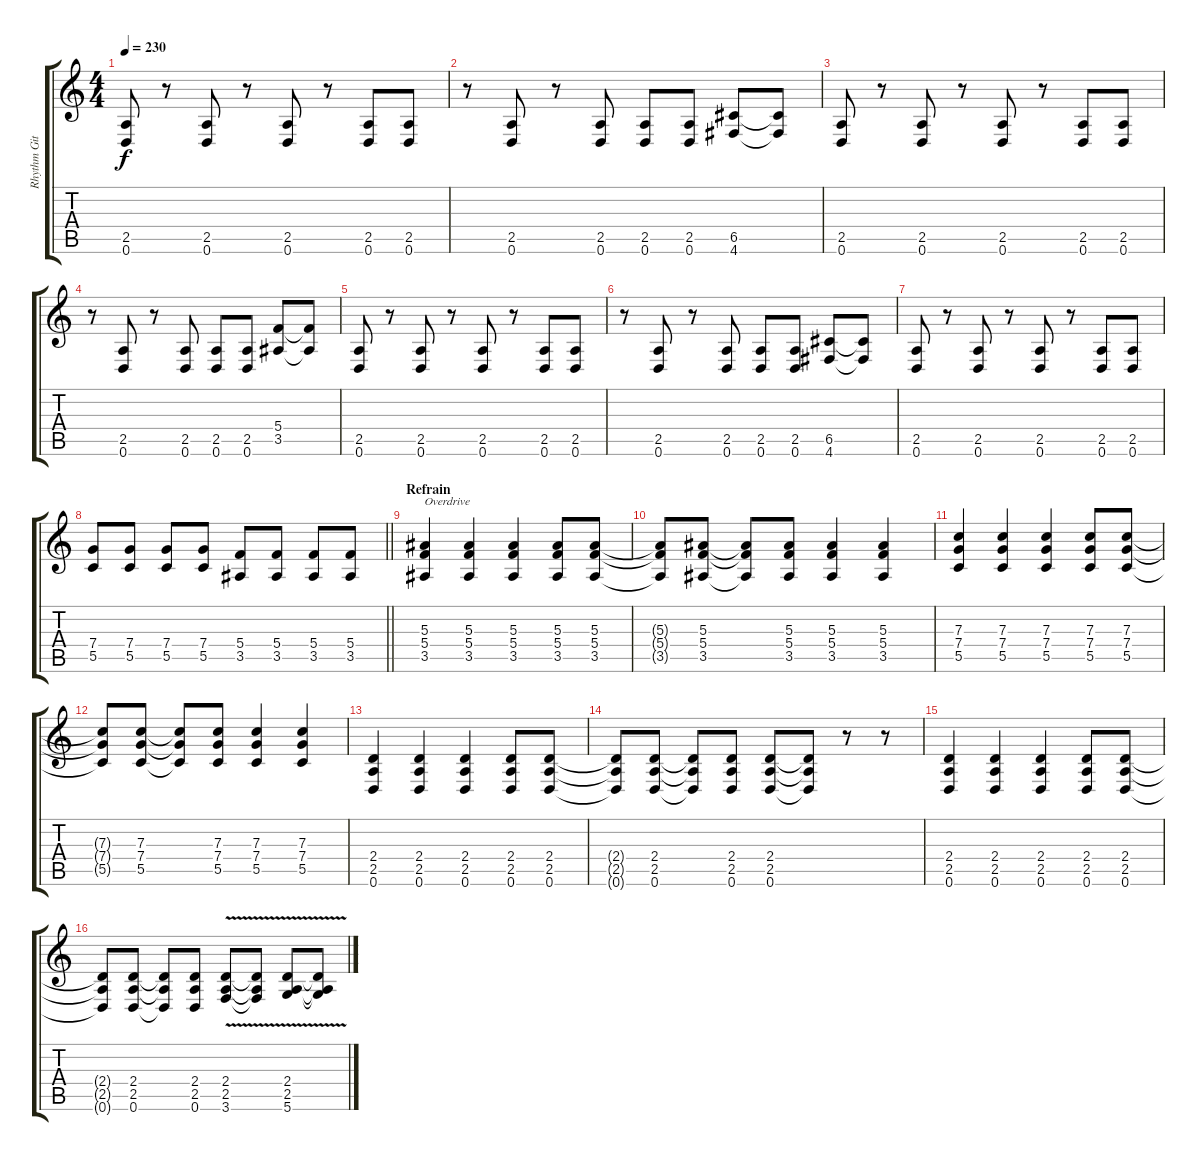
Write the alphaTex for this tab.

\track ("Rhythm Gitarre" "Rhythm Git") {instrument acousticguitarsteel}
\staff {score tabs}
\tuning (D4 A3 F3 C3 G2 D2) {hide}
\ts (4 4)
\tempo 230
\clef g2
\ks c
(2.5 0.6).8{dy f} r.8 (2.5 0.6).8 r.8 (2.5 0.6).8 r.8 (2.5 0.6).8 (2.5 0.6).8 |
r.8 (2.5 0.6).8 r.8 (2.5 0.6).8 (2.5 0.6).8 (2.5 0.6).8 (6.5 4.6).8 (6.5{t} 4.6{t}).8 |
(2.5 0.6).8 r.8 (2.5 0.6).8 r.8 (2.5 0.6).8 r.8 (2.5 0.6).8 (2.5 0.6).8 |
r.8 (2.5 0.6).8 r.8 (2.5 0.6).8 (2.5 0.6).8 (2.5 0.6).8 (5.4 3.5).8 (5.4{t} 3.5{t}).8 |
(2.5 0.6).8 r.8 (2.5 0.6).8 r.8 (2.5 0.6).8 r.8 (2.5 0.6).8 (2.5 0.6).8 |
r.8 (2.5 0.6).8 r.8 (2.5 0.6).8 (2.5 0.6).8 (2.5 0.6).8 (6.5 4.6).8 (6.5{t} 4.6{t}).8 |
(2.5 0.6).8 r.8 (2.5 0.6).8 r.8 (2.5 0.6).8 r.8 (2.5 0.6).8 (2.5 0.6).8 |
\barLineRight lightlight
(7.4 5.5).8 (7.4 5.5).8 (7.4 5.5).8 (7.4 5.5).8 (5.4 3.5).8 (5.4 3.5).8 (5.4 3.5).8 (5.4 3.5).8 |
\section ("" "Refrain")
(5.3 5.4 3.5).4{txt "Overdrive" volume 16 instrument overdrivenguitar} (5.3 5.4 3.5).4 (5.3 5.4 3.5).4 (5.3 5.4 3.5).8 (5.3 5.4 3.5).8 |
(5.3{t} 5.4{t} 3.5{t}).8 (5.3 5.4 3.5).8 (5.3{t} 5.4{t} 3.5{t}).8 (5.3 5.4 3.5).8 (5.3 5.4 3.5).4 (5.3 5.4 3.5).4 |
(7.3 7.4 5.5).4 (7.3 7.4 5.5).4 (7.3 7.4 5.5).4 (7.3 7.4 5.5).8 (7.3 7.4 5.5).8 |
(7.3{t} 7.4{t} 5.5{t}).8 (7.3 7.4 5.5).8 (7.3{t} 7.4{t} 5.5{t}).8 (7.3 7.4 5.5).8 (7.3 7.4 5.5).4 (7.3 7.4 5.5).4 |
(2.4 2.5 0.6).4 (2.4 2.5 0.6).4 (2.4 2.5 0.6).4 (2.4 2.5 0.6).8 (2.4 2.5 0.6).8 |
(2.4{t} 2.5{t} 0.6{t}).8 (2.4 2.5 0.6).8 (2.4{t} 2.5{t} 0.6{t}).8 (2.4 2.5 0.6).8 (2.4 2.5 0.6).8 (2.4{t} 2.5{t} 0.6{t}).8 r.8 r.8 |
(2.4 2.5 0.6).4 (2.4 2.5 0.6).4 (2.4 2.5 0.6).4 (2.4 2.5 0.6).8 (2.4 2.5 0.6).8 |
(2.4{t} 2.5{t} 0.6{t}).8 (2.4 2.5 0.6).8 (2.4{t} 2.5{t} 0.6{t}).8 (2.4 2.5 0.6).8 (2.4 2.5 3.6{v}).8 (2.4{t} 2.5{t} 3.6{t}).8 (2.4 2.5 5.6{v}).8 (2.4{t} 2.5{t} 5.6{t}).8
